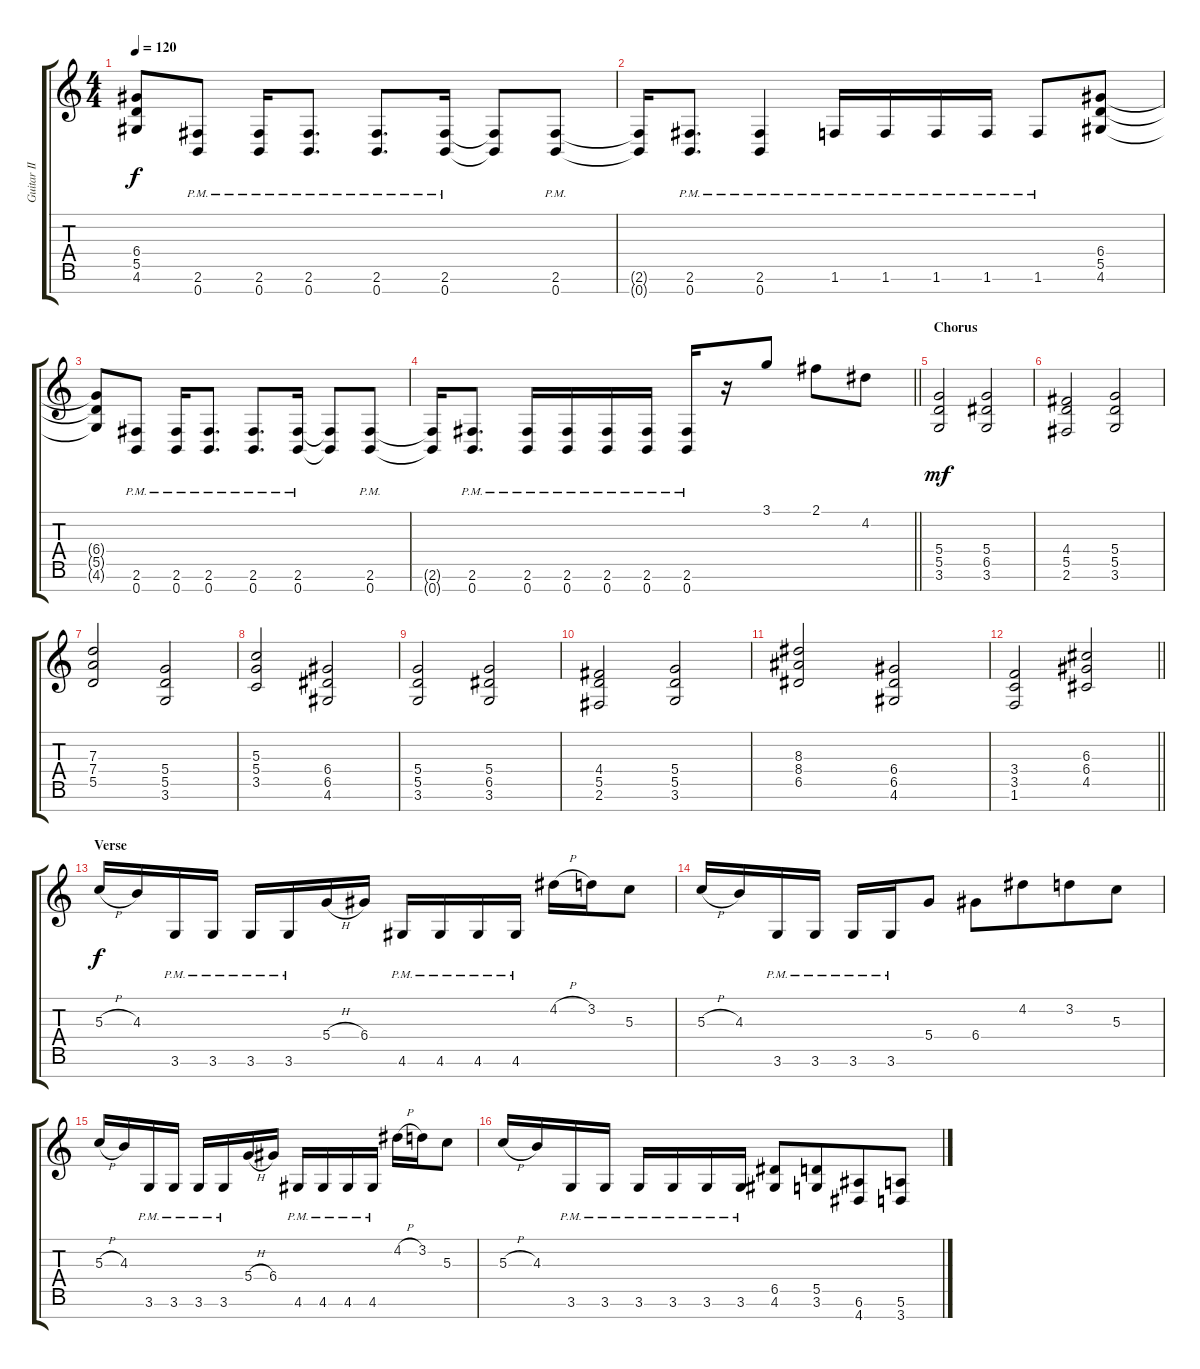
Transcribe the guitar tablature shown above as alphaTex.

\track ("Guitar II" "Guitar II") {instrument distortionguitar}
\staff {score tabs}
\tuning (E4 B3 G3 D3 A2 E2 B1) {hide}
\ts (4 4)
\tempo 120
\clef g2
\ks c
(6.4{t} 5.5{t} 4.6{t}).8{dy f} (2.6{pm} 0.7{pm}).8 (2.6{pm} 0.7{pm}).16 (2.6{pm} 0.7{pm}).8{d} (2.6{pm} 0.7{pm}).8{d} (2.6{pm} 0.7{pm}).16 (2.6{t} 0.7{t}).8 (2.6{pm} 0.7{pm}).8 |
(2.6{t} 0.7{t}).16 (2.6{pm} 0.7{pm}).8{d} (2.6{pm} 0.7{pm}).4 1.6{pm}.16 1.6{pm}.16 1.6{pm}.16 1.6{pm}.16 1.6{pm}.8 (6.4 5.5 4.6).8 |
(6.4{t} 5.5{t} 4.6{t}).8 (2.6{pm} 0.7{pm}).8 (2.6{pm} 0.7{pm}).16 (2.6{pm} 0.7{pm}).8{d} (2.6{pm} 0.7{pm}).8{d} (2.6{pm} 0.7{pm}).16 (2.6{t} 0.7{t}).8 (2.6{pm} 0.7{pm}).8 |
\barLineRight lightlight
(2.6{t} 0.7{t}).16 (2.6{pm} 0.7{pm}).8{d} (2.6{pm} 0.7{pm}).16 (2.6{pm} 0.7{pm}).16 (2.6{pm} 0.7{pm}).16 (2.6{pm} 0.7{pm}).16 (2.6{pm} 0.7{pm}).16 r.16 3.1.8 2.1.8 4.2.8 |
\section ("" "Chorus")
(5.4 5.5 3.6).2{dy mf} (5.4 6.5 3.6).2 |
(4.4 5.5 2.6).2 (5.4 5.5 3.6).2 |
(7.3 7.4 5.5).2 (5.4 5.5 3.6).2 |
(5.3 5.4 3.5).2 (6.4 6.5 4.6).2 |
(5.4 5.5 3.6).2 (5.4 6.5 3.6).2 |
(4.4 5.5 2.6).2 (5.4 5.5 3.6).2 |
(8.3 8.4 6.5).2 (6.4 6.5 4.6).2 |
\barLineRight lightlight
(3.4 3.5 1.6).2 (6.3 6.4 4.5).2 |
\section ("" "Verse")
5.3{h}.16{dy f} 4.3.16 3.6{pm}.16 3.6{pm}.16 3.6{pm}.16 3.6{pm}.16 5.4{h}.16 6.4.16 4.6{pm}.16 4.6{pm}.16 4.6{pm}.16 4.6{pm}.16 4.2{h}.16 3.2.16 5.3.8 |
5.3{h}.16 4.3.16 3.6{pm}.16 3.6{pm}.16 3.6{pm}.16 3.6{pm}.16 5.4.8 6.4.8 4.2.8{beam merge} 3.2.8 5.3.8 |
5.3{h}.16 4.3.16 3.6{pm}.16 3.6{pm}.16 3.6{pm}.16 3.6{pm}.16 5.4{h}.16 6.4.16 4.6{pm}.16 4.6{pm}.16 4.6{pm}.16 4.6{pm}.16 4.2{h}.16 3.2.16 5.3.8 |
5.3{h}.16 4.3.16 3.6{pm}.16 3.6{pm}.16 3.6{pm}.16 3.6{pm}.16 3.6{pm}.16 3.6{pm}.16 (6.5 4.6).8 (5.5 3.6).8{beam merge} (6.6 4.7).8 (5.6 3.7).8
